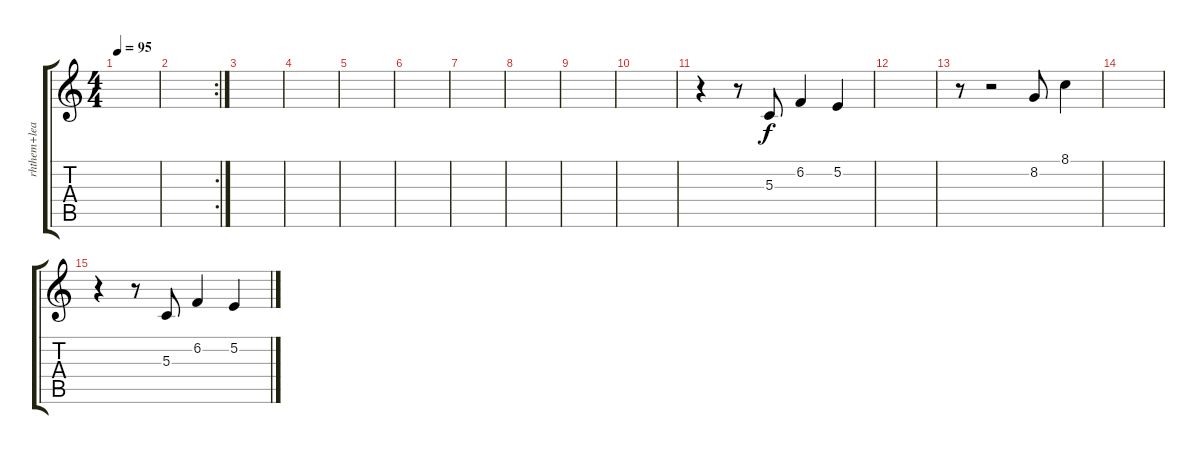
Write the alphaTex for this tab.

\track ("rhthem+lead" "rhthem+lea") {instrument acousticgrandpiano}
\staff {score tabs}
\tuning (E4 B3 G3 D3 A2 E2) {hide}
\ts (4 4)
\tempo 95
\clef g2
\ks c
|
\rc 2
|
|
|
|
|
|
|
|
|
r.4{instrument acousticgrandpiano} r.8 5.3.8 6.2.4 5.2.4 |
|
r.8 r.2 8.2.8 8.1.4 |
|
r.4 r.8 5.3.8 6.2.4 5.2.4
